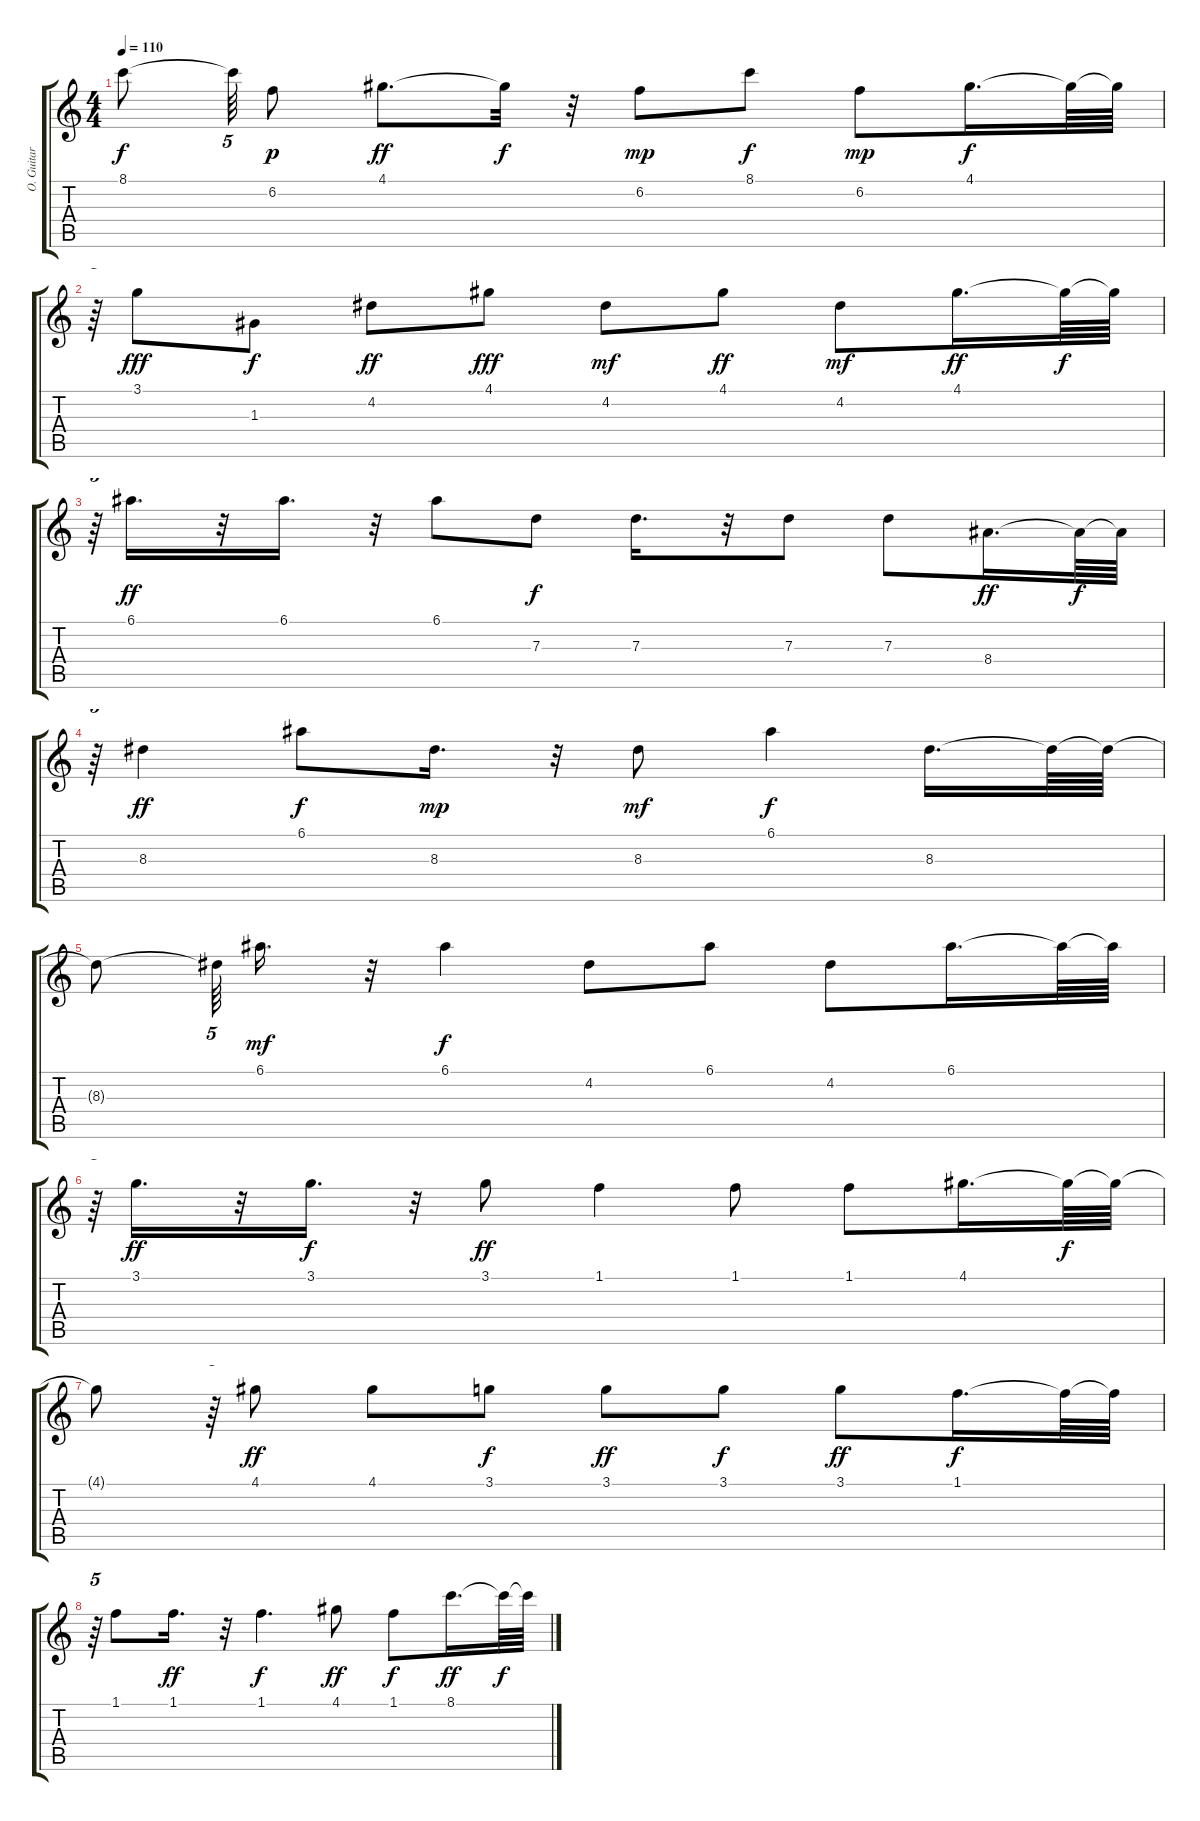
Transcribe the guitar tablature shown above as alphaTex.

\track ("O. Guitar" "O. Guitar") {instrument overdrivenguitar}
\staff {score tabs}
\tuning (E4 B3 G3 D3 A2 E2) {hide}
\ts (4 4)
\tempo 110
\clef g2
\ks c
8.1{t}.8{dy f} 8.1{t}.64{tu (5 4)} 6.2.8{dy p} 4.1.8{d dy ff} 4.1{t}.32{dy f} r.32 6.2.8{dy mp} 8.1.8{dy f} 6.2.8{dy mp} 4.1.16{d dy f} 4.1{t}.64 4.1{t}.64 |
r.64{tu (5 4)} 3.1.8{dy fff} 1.3.8{dy f} 4.2.8{dy ff} 4.1.8{dy fff} 4.2.8{dy mf} 4.1.8{dy ff} 4.2.8{dy mf} 4.1.16{d dy ff} 4.1{t}.64{dy f} 4.1{t}.64 |
r.64{tu (5 4)} 6.1.16{d dy ff} r.32 6.1.16{d} r.32 6.1.8 7.3.8{dy f} 7.3.16{d} r.32 7.3.8 7.3.8 8.4.16{d dy ff} 8.4{t}.64{dy f} 8.4{t}.64 |
r.64{tu (5 4)} 8.3.4{dy ff} 6.1.8{dy f} 8.3.16{d dy mp} r.32 8.3.8{dy mf} 6.1.4{dy f} 8.3.16{d} 8.3{t}.64 8.3{t}.64 |
8.3{t}.8 8.3{t}.64{tu (5 4) beam splitsecondary} 6.1.16{d dy mf} r.32 6.1.4{dy f} 4.2.8 6.1.8 4.2.8 6.1.16{d} 6.1{t}.64 6.1{t}.64 |
r.64{tu (5 4)} 3.1.16{d dy ff} r.32 3.1.16{d dy f} r.32 3.1.8{dy ff} 1.1.4 1.1.8 1.1.8 4.1.16{d} 4.1{t}.64{dy f} 4.1{t}.64 |
4.1{t}.8 r.64{tu (5 4)} 4.1.8{dy ff} 4.1.8 3.1.8{dy f} 3.1.8{dy ff} 3.1.8{dy f} 3.1.8{dy ff} 1.1.16{d dy f} 1.1{t}.64 1.1{t}.64 |
r.64{tu (5 4)} 1.1.8 1.1.16{d dy ff} r.32 1.1.4{d dy f} 4.1.8{dy ff} 1.1.8{dy f} 8.1.16{d dy ff} 8.1{t}.64{dy f} 8.1{t}.64
